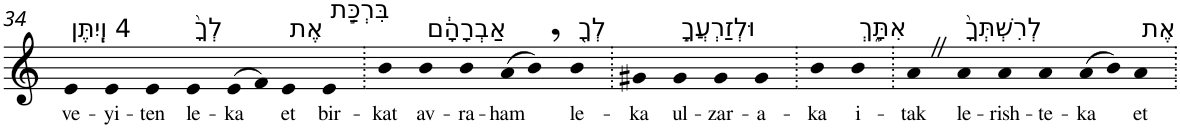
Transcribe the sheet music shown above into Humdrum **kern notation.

**kern	**text
*part1	*part1
*staff1	*staff1
*I"Piano	*
*I'Pno	*
!!LO:PB:g=z
*clefG2	*
*k[]	*
=34	=34
!LO:TX:a:t=4 וְיִֽתֶּן	!
!	!LO:LY:b
4e	ve-
!	!LO:LY:b
4e	-yi-
!	!LO:LY:b
4e	-ten
!LO:TX:a:t=לְךָ֙	!
!	!LO:LY:b
4e	le-
!	!LO:LY:b
(>8e	-ka
8f)	.
!LO:TX:a:t=אֶת	!
!	!LO:LY:b
4e	et
!LO:TX:a:t=בִּרְכַּ֣ת	!
!	!LO:LY:b
4e	bir-
=35.	=35.
!	!LO:LY:b
4b	-kat
!LO:TX:a:t=אַבְרָהָ֔ם	!
!	!LO:LY:b
4b	av-
!	!LO:LY:b
4b	-ra-
!	!LO:LY:b
(>8a	-ham
8b,)	.
!LO:TX:a:t=לְךָ֖	!
!	!LO:LY:b
4b	le-
=36.	=36.
!	!LO:LY:b
4g#X	-ka
!LO:TX:a:t=וּלְזַרְעֲךָ֣	!
!	!LO:LY:b
4g#	ul-
!	!LO:LY:b
4g#	-zar-
!	!LO:LY:b
4g#	-a-
=37.	=37.
!	!LO:LY:b
4b	-ka
!LO:TX:a:t=אִתָּ֑ךְ	!
!	!LO:LY:b
4b	i-
=38.	=38.
!	!LO:LY:b
4aZ	-tak
!LO:TX:a:t=לְרִשְׁתְּךָ֙	!
!	!LO:LY:b
4a	le-
!	!LO:LY:b
4a	-rish-
!	!LO:LY:b
4a	-te-
!	!LO:LY:b
(>8a	-ka
8b)	.
!LO:TX:a:t=אֶת	!
!	!LO:LY:b
4a	et
=.	=.
*-	*-
